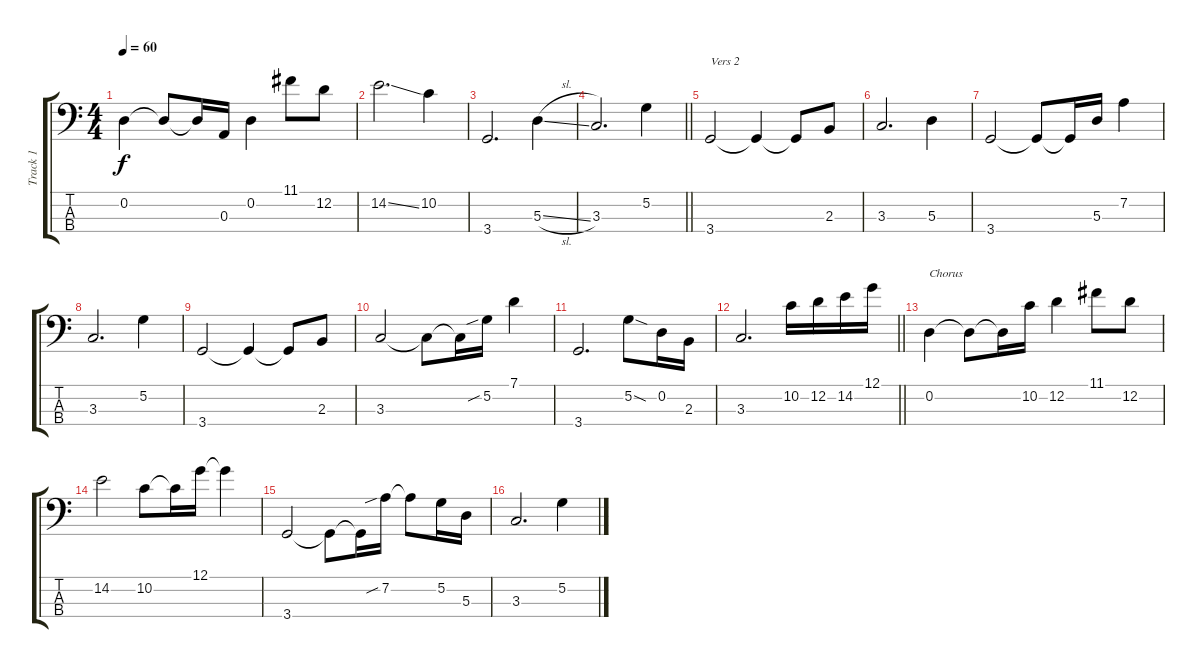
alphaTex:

\track ("Track 1" "Track 1") {instrument acousticguitarsteel}
\staff {score tabs}
\tuning (G2 D2 A1 E1) {hide}
\ts (4 4)
\tempo 60
\clef f4
\ks c
0.2.4{dy f} 0.2{t}.8 0.2{t}.16 0.3.16 0.2.4 11.1.8 12.2.8 |
14.2{ss}.2{d} 10.2.4 |
3.4.2{d} 5.3{sl}.4 |
\barLineRight lightlight
3.3.2{d} 5.2.4 |
3.4.2{txt "Vers 2"} 3.4{t}.4 3.4{t}.8 2.3.8 |
3.3.2{d} 5.3.4 |
3.4.2 3.4{t}.8 3.4{t}.16 5.3.16 7.2.4 |
3.3.2{d} 5.2.4 |
3.4.2 3.4{t}.4 3.4{t}.8 2.3.8 |
3.3.2 3.3{t}.8 3.3{t}.16 5.2{sib}.16 7.1.4 |
3.4.2{d} 5.2{sod}.8 0.2.16 2.3.16 |
\barLineRight lightlight
3.3.2{d} 10.2.16 12.2.16 14.2.16 12.1.16 |
0.2.4{txt "Chorus"} 0.2{t}.8 0.2{t}.16 10.2.16 12.2.4 11.1.8 12.2.8 |
14.2.2 10.2.8 10.2{t}.16 12.1.16 12.1{t}.4 |
3.4.2 3.4{t}.8 3.4{t}.16 7.2{sib}.16 7.2{t}.8 5.2.16 5.3.16 |
3.3.2{d} 5.2{sl}.4
